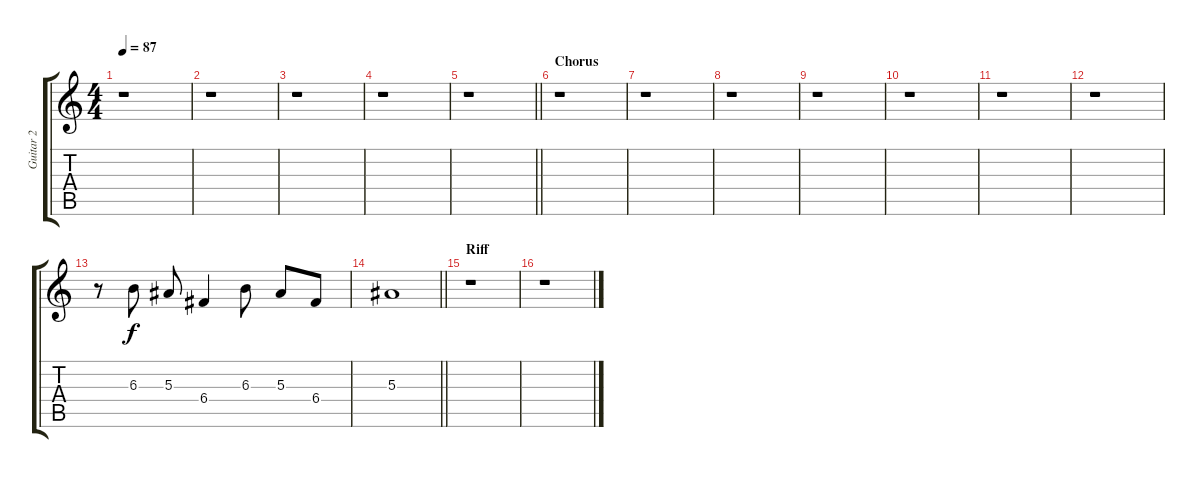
\track ("Guitar 2" "Guitar 2") {instrument distortionguitar}
\staff {score tabs}
\tuning (D4 A3 F3 C3 G2 D2) {hide}
\ts (4 4)
\tempo 87
\clef g2
\ks c
r.1{dy f} |
r.1 |
r.1 |
r.1 |
\barLineRight lightlight
r.1 |
\section ("" "Chorus")
r.1 |
r.1 |
r.1 |
r.1 |
r.1 |
r.1 |
r.1 |
r.8 6.3.8 5.3.8 6.4.4 6.3.8 5.3.8 6.4.8 |
\barLineRight lightlight
5.3.1 |
\section ("" "Riff")
r.1 |
r.1
